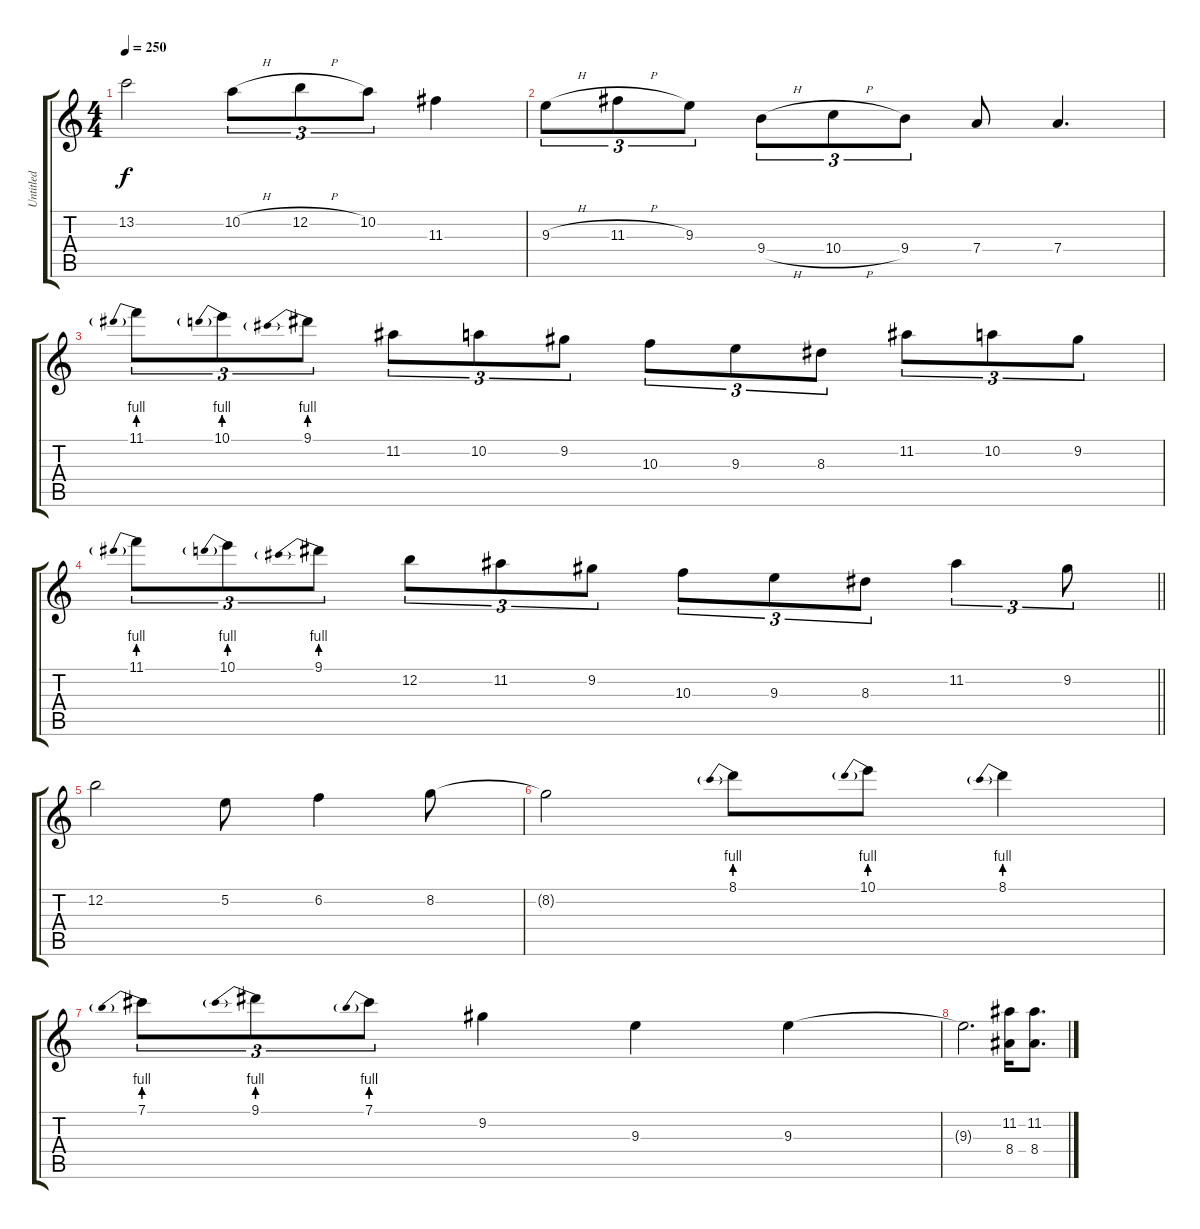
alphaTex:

\track ("Untitled" "Untitled") {instrument acousticguitarsteel}
\staff {score tabs}
\tuning (E4 B3 G3 D3 A2 E2) {hide}
\ts (4 4)
\tempo 250
\clef g2
\ks c
13.2.2{dy f} 10.2{h}.8{tu (3 2)} 12.2{h}.8{tu (3 2)} 10.2.8{tu (3 2)} 11.3.4 |
9.3{h}.8{tu (3 2)} 11.3{h}.8{tu (3 2)} 9.3.8{tu (3 2)} 9.4{h}.8{tu (3 2)} 10.4{h}.8{tu (3 2)} 9.4.8{tu (3 2)} 7.4.8 7.4.4{d} |
11.1{be (prebend 0 4 60 4)}.8{tu (3 2)} 10.1{be (prebend 0 4 60 4)}.8{tu (3 2)} 9.1{be (prebend 0 4 60 4)}.8{tu (3 2)} 11.2.8{tu (3 2)} 10.2.8{tu (3 2)} 9.2.8{tu (3 2)} 10.3.8{tu (3 2)} 9.3.8{tu (3 2)} 8.3.8{tu (3 2)} 11.2.8{tu (3 2)} 10.2.8{tu (3 2)} 9.2.8{tu (3 2)} |
\barLineRight lightlight
11.1{be (prebend 0 4 60 4)}.8{tu (3 2)} 10.1{be (prebend 0 4 60 4)}.8{tu (3 2)} 9.1{be (prebend 0 4 60 4)}.8{tu (3 2)} 12.2.8{tu (3 2)} 11.2.8{tu (3 2)} 9.2.8{tu (3 2)} 10.3.8{tu (3 2)} 9.3.8{tu (3 2)} 8.3.8{tu (3 2)} 11.2.4{tu (3 2)} 9.2.8{tu (3 2)} |
12.2.2 5.2.8 6.2.4 8.2.8 |
8.2{t}.2 8.1{be (prebend 0 4 60 4)}.8 10.1{be (prebend 0 4 60 4)}.8 8.1{be (prebend 0 4 60 4)}.4 |
7.1{be (prebend 0 4 60 4)}.8{tu (3 2)} 9.1{be (prebend 0 4 60 4)}.8{tu (3 2)} 7.1{be (prebend 0 4 60 4)}.8{tu (3 2)} 9.2.4 9.3.4 9.3.4 |
9.3{t}.2{d} (11.2 8.4).16 (11.2 8.4).8{d}
